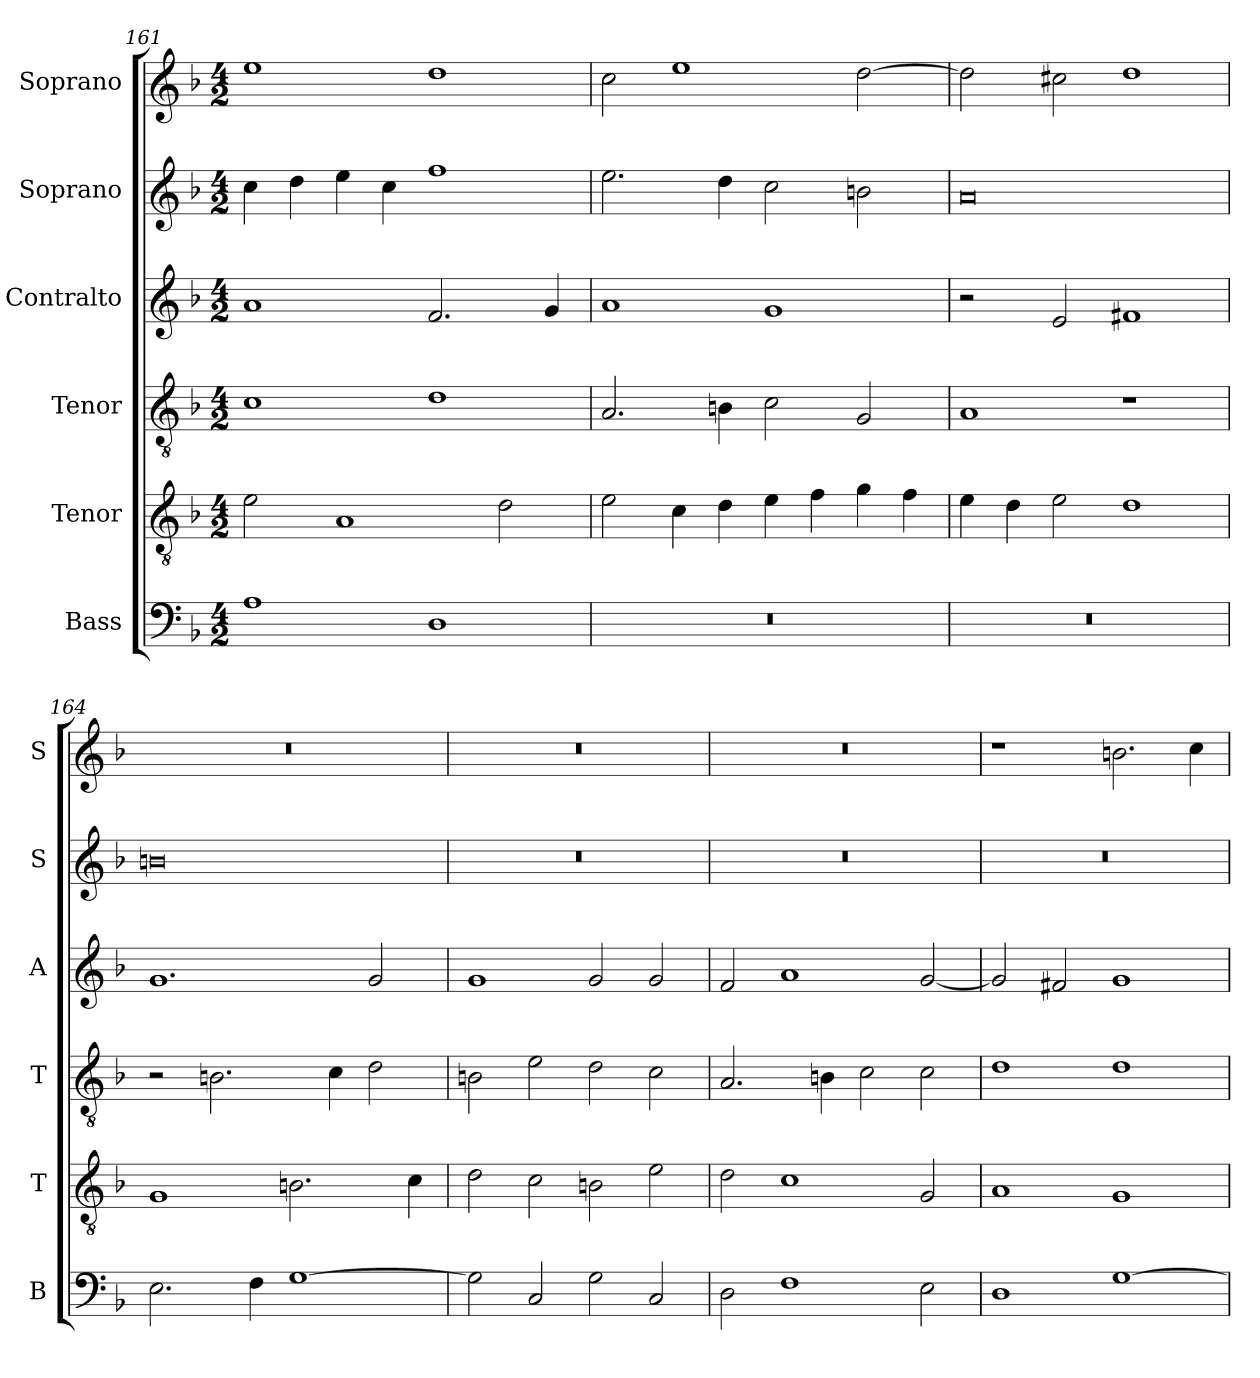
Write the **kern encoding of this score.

**kern	**kern	**kern	**kern	**kern	**kern
*part6	*part5	*part4	*part3	*part2	*part1
*staff6	*staff5	*staff4	*staff3	*staff2	*staff1
*I"Bass	*I"Tenor	*I"Tenor	*I"Contralto	*I"Soprano	*I"Soprano
*I'B	*I'T	*I'T	*I'A	*I'S	*I'S
*clefF4	*clefGv2	*clefGv2	*clefG2	*clefG2	*clefG2
*k[b-]	*k[b-]	*k[b-]	*k[b-]	*k[b-]	*k[b-]
*M4/2	*M4/2	*M4/2	*M4/2	*M4/2	*M4/2
=161	=161	=161	=161	=161	=161
1A	2e	1c	1a	4cc	1ee
.	.	.	.	4dd	.
.	1A	.	.	4ee	.
.	.	.	.	4cc	.
1D	.	1d	2.f	1ff	1dd
.	2d	.	.	.	.
.	.	.	4g	.	.
=162	=162	=162	=162	=162	=162
0r	2e	2.A	1a	2.ee	2cc
.	4c	.	.	.	1ee
.	4d	4Bn	.	4dd	.
.	4e	2c	1g	2cc	.
.	4f	.	.	.	.
.	4g	2G	.	2bn	[2dd
.	4f	.	.	.	.
=163	=163	=163	=163	=163	=163
0r	4e	1A	2r	0a	2dd]
.	4d	.	.	.	.
.	2e	.	2e	.	2cc#X
.	1d	1r	1f#X	.	1dd
=164	=164	=164	=164	=164	=164
2.E	1G	2r	1.g	0bn	0r
.	.	2.Bn	.	.	.
4F	.	.	.	.	.
[1G	2.Bn	.	.	.	.
.	.	4c	.	.	.
.	.	2d	2g	.	.
.	4c	.	.	.	.
=165	=165	=165	=165	=165	=165
2G]	2d	2Bn	1g	0r	0r
2C	2c	2e	.	.	.
2G	2Bn	2d	2g	.	.
2C	2e	2c	2g	.	.
=166	=166	=166	=166	=166	=166
2D	2d	2.A	2f	0r	0r
1F	1c	.	1a	.	.
.	.	4Bn	.	.	.
.	.	2c	.	.	.
2E	2G	2c	[2g	.	.
=167	=167	=167	=167	=167	=167
1D	1A	1d	2g]	0r	1r
.	.	.	2f#X	.	.
[1G	1G	1d	1g	.	2.bn
.	.	.	.	.	4cc
=	=	=	=	=	=
*-	*-	*-	*-	*-	*-
